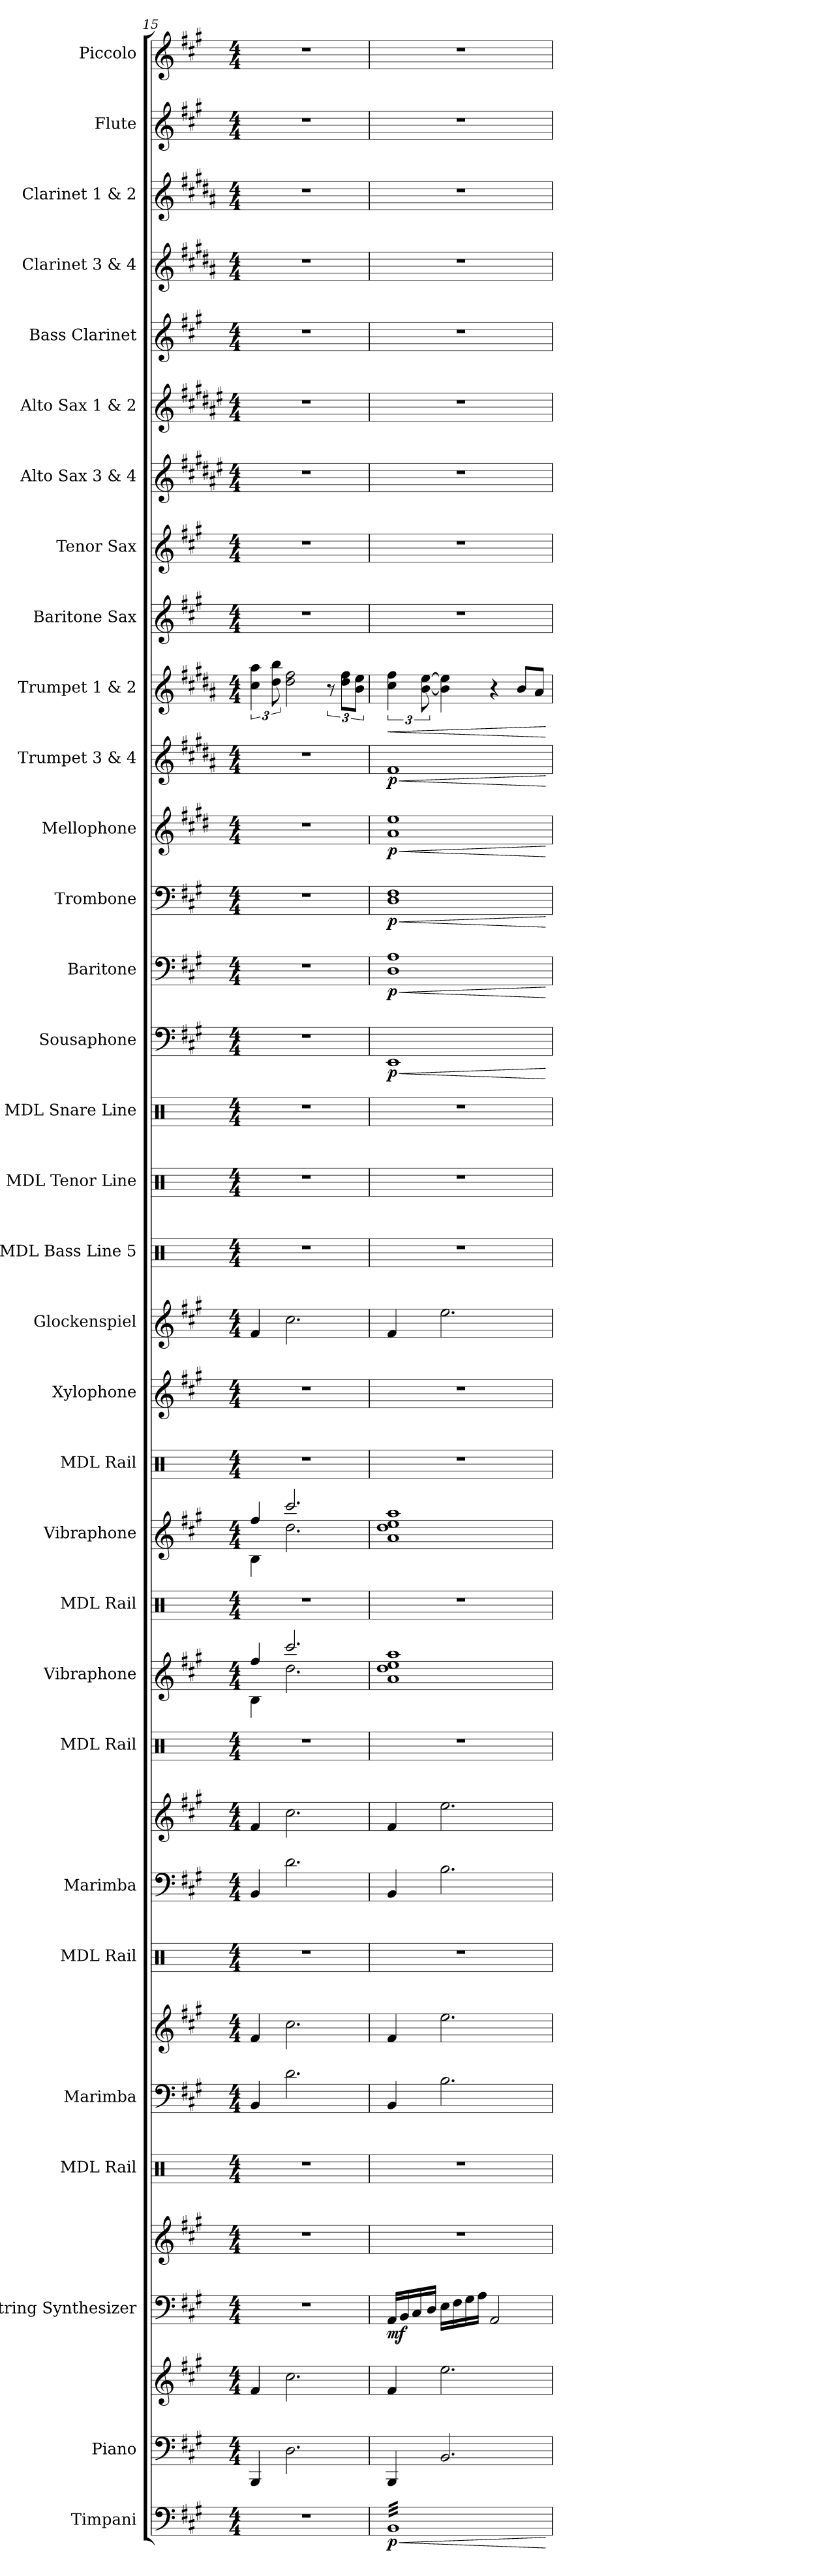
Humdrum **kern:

**kern	**dynam	**kern	**kern	**kern	**kern	**dynam	**kern	**kern	**kern	**kern	**kern	**kern	**kern	**kern	**kern	**kern	**kern	**kern	**kern	**kern	**kern	**kern	**kern	**dynam	**kern	**dynam	**kern	**dynam	**kern	**dynam	**kern	**dynam	**kern	**dynam	**kern	**kern	**kern	**kern	**kern	**kern	**kern	**kern	**kern
*part32	*part32	*part31	*part31	*part30	*part30	*part30	*part29	*part28	*part28	*part27	*part26	*part26	*part25	*part24	*part23	*part22	*part21	*part20	*part19	*part18	*part17	*part16	*part15	*part15	*part14	*part14	*part13	*part13	*part12	*part12	*part11	*part11	*part10	*part10	*part9	*part8	*part7	*part6	*part5	*part4	*part3	*part2	*part1
*staff36	*staff36	*staff35	*staff34	*staff33	*staff32	*staff32/33	*staff31	*staff30	*staff29	*staff28	*staff27	*staff26	*staff25	*staff24	*staff23	*staff22	*staff21	*staff20	*staff19	*staff18	*staff17	*staff16	*staff15	*staff15	*staff14	*staff14	*staff13	*staff13	*staff12	*staff12	*staff11	*staff11	*staff10	*staff10	*staff9	*staff8	*staff7	*staff6	*staff5	*staff4	*staff3	*staff2	*staff1
*I"Timpani	*	*I"Piano	*	*I"String Synthesizer	*	*	*I"MDL Rail	*I"Marimba	*	*I"MDL Rail	*I"Marimba	*	*I"MDL Rail	*I"Vibraphone	*I"MDL Rail	*I"Vibraphone	*I"MDL Rail	*I"Xylophone	*I"Glockenspiel	*I"MDL Bass Line 5	*I"MDL Tenor Line	*I"MDL Snare Line	*I"Sousaphone	*	*I"Baritone	*	*I"Trombone	*	*I"Mellophone	*	*I"Trumpet 3 &amp; 4	*	*I"Trumpet 1 &amp; 2	*	*I"Baritone Sax	*I"Tenor Sax	*I"Alto Sax 3 &amp; 4	*I"Alto Sax 1 &amp; 2	*I"Bass Clarinet	*I"Clarinet 3 &amp; 4	*I"Clarinet 1 &amp; 2	*I"Flute	*I"Piccolo
*I'Timp.	*	*I'Pno.	*	*I'Synth.	*	*	*I'RL.	*I'Mrm.	*	*I'RL.	*I'Mrm.	*	*I'RL.	*I'Vib.	*I'RL.	*I'Vib.	*I'RL.	*I'Xyl.	*I'Glk.	*I'B. L.	*I'T. L.	*I'S. L.	*	*	*I'Btn.	*	*I'Tbn.	*	*I'Mph.	*	*I'Tpt. 3&amp;4	*	*I'Tpt. 1&amp;2	*	*I'Bari. Sax.	*I'T. Sax.	*I'A. Sax. 3&amp;4	*I'A. Sax. 1&amp;2	*I'B. Cl.	*I'Cl. 3&amp;4	*I'Cl. 1&amp;2	*I'Fl.	*I'Picc.
*clefF4	*	*clefF4	*clefG2	*clefF4	*clefG2	*	*clefX	*clefF4	*clefG2	*clefX	*clefF4	*clefG2	*clefX	*clefG2	*clefX	*clefG2	*clefX	*clefG2	*clefG2	*clefX	*clefX	*clefX	*clefF4	*	*clefF4	*	*clefF4	*	*clefG2	*	*clefG2	*	*clefG2	*	*clefG2	*clefG2	*clefG2	*clefG2	*clefG2	*clefG2	*clefG2	*clefG2	*clefG2
*	*	*	*	*	*	*	*	*	*	*	*	*	*	*	*	*	*	*ITrd-7c-12	*ITrd-14c-24	*	*	*	*	*	*	*	*	*	*ITrd4c7	*	*ITrd1c2	*	*ITrd1c2	*	*ITrd12c21	*ITrd8c14	*ITrd5c9	*ITrd5c9	*ITrd8c14	*ITrd1c2	*ITrd1c2	*	*ITrd-7c-12
*k[f#c#g#]	*	*k[f#c#g#]	*k[f#c#g#]	*k[f#c#g#]	*k[f#c#g#]	*	*k[]	*k[f#c#g#]	*k[f#c#g#]	*k[]	*k[f#c#g#]	*k[f#c#g#]	*k[]	*k[f#c#g#]	*k[]	*k[f#c#g#]	*k[]	*k[f#c#g#]	*k[f#c#g#]	*k[]	*k[]	*k[]	*k[f#c#g#]	*	*k[f#c#g#]	*	*k[f#c#g#]	*	*k[f#c#g#]	*	*k[f#c#g#]	*	*k[f#c#g#]	*	*k[f#c#g#]	*k[f#c#g#]	*k[f#c#g#]	*k[f#c#g#]	*k[f#c#g#]	*k[f#c#g#]	*k[f#c#g#]	*k[f#c#g#]	*k[f#c#g#]
*M4/4	*	*M4/4	*M4/4	*M4/4	*M4/4	*	*M4/4	*M4/4	*M4/4	*M4/4	*M4/4	*M4/4	*M4/4	*M4/4	*M4/4	*M4/4	*M4/4	*M4/4	*M4/4	*M4/4	*M4/4	*M4/4	*M4/4	*	*M4/4	*	*M4/4	*	*M4/4	*	*M4/4	*	*M4/4	*	*M4/4	*M4/4	*M4/4	*M4/4	*M4/4	*M4/4	*M4/4	*M4/4	*M4/4
=15	=15	=15	=15	=15	=15	=15	=15	=15	=15	=15	=15	=15	=15	=15	=15	=15	=15	=15	=15	=15	=15	=15	=15	=15	=15	=15	=15	=15	=15	=15	=15	=15	=15	=15	=15	=15	=15	=15	=15	=15	=15	=15	=15
*	*	*	*	*	*	*	*	*	*	*	*	*	*	*^	*	*^	*	*	*	*	*	*	*	*	*	*	*	*	*	*	*	*	*	*	*	*	*	*	*	*	*	*	*
1r	.	4BBB/	4f#/	1r	1r	.	1r	4BB/	4f#/	1r	4BB/	4f#/	1r	4ff#/	4B\	1r	4ff#/	4B\	1r	1r	4fff#/	1r	1r	1r	1r	.	1r	.	1r	.	1r	.	1r	.	6b\ 6gg#\	.	1r	1r	1r	1r	1r	1r	1r	1r	1r
.	.	.	.	.	.	.	.	.	.	.	.	.	.	.	.	.	.	.	.	.	.	.	.	.	.	.	.	.	.	.	.	.	.	.	12cc#\ 12aa\	.	.	.	.	.	.	.	.	.	.
.	.	2.D\	2.cc#\	.	.	.	.	2.d\	2.cc#\	.	2.d\	2.cc#\	.	2.ccc#/	2.dd\	.	2.ccc#/	2.dd\	.	.	2.cccc#\	.	.	.	.	.	.	.	.	.	.	.	.	.	2cc#\ 2ee\	.	.	.	.	.	.	.	.	.	.
.	.	.	.	.	.	.	.	.	.	.	.	.	.	.	.	.	.	.	.	.	.	.	.	.	.	.	.	.	.	.	.	.	.	.	12r	.	.	.	.	.	.	.	.	.	.
.	.	.	.	.	.	.	.	.	.	.	.	.	.	.	.	.	.	.	.	.	.	.	.	.	.	.	.	.	.	.	.	.	.	.	12cc#\ 12ee\L	.	.	.	.	.	.	.	.	.	.
.	.	.	.	.	.	.	.	.	.	.	.	.	.	.	.	.	.	.	.	.	.	.	.	.	.	.	.	.	.	.	.	.	.	.	12a\ 12dd\J	.	.	.	.	.	.	.	.	.	.
*	*	*	*	*	*	*	*	*	*	*	*	*	*	*v	*v	*	*v	*v	*	*	*	*	*	*	*	*	*	*	*	*	*	*	*	*	*	*	*	*	*	*	*	*	*	*	*
!!LO:PB:g=z
=16	=16	=16	=16	=16	=16	=16	=16	=16	=16	=16	=16	=16	=16	=16	=16	=16	=16	=16	=16	=16	=16	=16	=16	=16	=16	=16	=16	=16	=16	=16	=16	=16	=16	=16	=16	=16	=16	=16	=16	=16	=16	=16	=16
!	!LO:HP:b	!	!	!	!	!	!	!	!	!	!	!	!	!	!	!	!	!	!	!	!	!	!	!LO:HP:b	!	!LO:HP:b	!	!LO:HP:b	!	!LO:HP:b	!	!LO:HP:b	!	!LO:HP:b	!	!	!	!	!	!	!	!	!
!	!LO:DY:n=1:b	!	!	!	!	!LO:DY:b=2	!	!	!	!	!	!	!	!	!	!	!	!	!	!	!	!	!	!LO:DY:n=1:b	!	!LO:DY:n=1:b	!	!LO:DY:n=1:b	!	!LO:DY:n=1:b	!	!LO:DY:n=1:b	!	!	!	!	!	!	!	!	!	!	!
*tremolo	*	*	*	*	*	*	*	*	*	*	*	*	*	*	*	*	*	*	*	*	*	*	*	*	*	*	*	*	*	*	*	*	*	*	*	*	*	*	*	*	*	*	*
32BBLLL	< p	4BBB/	4f#/	16AA/LL	1r	mf	1r	4BB/	4f#/	1r	4BB/	4f#/	1r	1a 1dd 1ee 1aa	1r	1a 1dd 1ee 1aa	1r	1r	4fff#/	1r	1r	1r	1EE	< p	1D 1A	< p	1D 1F#	< p	1d 1a	< p	1e	< p	6b\ 6ee\	<	1r	1r	1r	1r	1r	1r	1r	1r	1r
32BB	.	.	.	.	.	.	.	.	.	.	.	.	.	.	.	.	.	.	.	.	.	.	.	.	.	.	.	.	.	.	.	.	.	.	.	.	.	.	.	.	.	.	.
32BB	.	.	.	16BB/	.	.	.	.	.	.	.	.	.	.	.	.	.	.	.	.	.	.	.	.	.	.	.	.	.	.	.	.	.	.	.	.	.	.	.	.	.	.	.
32BB	.	.	.	.	.	.	.	.	.	.	.	.	.	.	.	.	.	.	.	.	.	.	.	.	.	.	.	.	.	.	.	.	.	.	.	.	.	.	.	.	.	.	.
32BB	.	.	.	16C#/	.	.	.	.	.	.	.	.	.	.	.	.	.	.	.	.	.	.	.	.	.	.	.	.	.	.	.	.	.	.	.	.	.	.	.	.	.	.	.
32BB	.	.	.	.	.	.	.	.	.	.	.	.	.	.	.	.	.	.	.	.	.	.	.	.	.	.	.	.	.	.	.	.	.	.	.	.	.	.	.	.	.	.	.
.	.	.	.	.	.	.	.	.	.	.	.	.	.	.	.	.	.	.	.	.	.	.	.	.	.	.	.	.	.	.	.	.	[12a\ [12dd\	.	.	.	.	.	.	.	.	.	.
32BB	.	.	.	16D/JJ	.	.	.	.	.	.	.	.	.	.	.	.	.	.	.	.	.	.	.	.	.	.	.	.	.	.	.	.	.	.	.	.	.	.	.	.	.	.	.
32BB	.	.	.	.	.	.	.	.	.	.	.	.	.	.	.	.	.	.	.	.	.	.	.	.	.	.	.	.	.	.	.	.	.	.	.	.	.	.	.	.	.	.	.
32BB	.	2.BB/	2.ee\	16E\LL	.	.	.	2.B\	2.ee\	.	2.B\	2.ee\	.	.	.	.	.	.	2.eeee\	.	.	.	.	.	.	.	.	.	.	.	.	.	4a\] 4dd\]	.	.	.	.	.	.	.	.	.	.
32BB	.	.	.	.	.	.	.	.	.	.	.	.	.	.	.	.	.	.	.	.	.	.	.	.	.	.	.	.	.	.	.	.	.	.	.	.	.	.	.	.	.	.	.
32BB	.	.	.	16F#\	.	.	.	.	.	.	.	.	.	.	.	.	.	.	.	.	.	.	.	.	.	.	.	.	.	.	.	.	.	.	.	.	.	.	.	.	.	.	.
32BB	.	.	.	.	.	.	.	.	.	.	.	.	.	.	.	.	.	.	.	.	.	.	.	.	.	.	.	.	.	.	.	.	.	.	.	.	.	.	.	.	.	.	.
32BB	.	.	.	16G#\	.	.	.	.	.	.	.	.	.	.	.	.	.	.	.	.	.	.	.	.	.	.	.	.	.	.	.	.	.	.	.	.	.	.	.	.	.	.	.
32BB	.	.	.	.	.	.	.	.	.	.	.	.	.	.	.	.	.	.	.	.	.	.	.	.	.	.	.	.	.	.	.	.	.	.	.	.	.	.	.	.	.	.	.
32BB	.	.	.	16A\JJ	.	.	.	.	.	.	.	.	.	.	.	.	.	.	.	.	.	.	.	.	.	.	.	.	.	.	.	.	.	.	.	.	.	.	.	.	.	.	.
32BB	.	.	.	.	.	.	.	.	.	.	.	.	.	.	.	.	.	.	.	.	.	.	.	.	.	.	.	.	.	.	.	.	.	.	.	.	.	.	.	.	.	.	.
32BB	.	.	.	2AA/	.	.	.	.	.	.	.	.	.	.	.	.	.	.	.	.	.	.	.	.	.	.	.	.	.	.	.	.	4r	.	.	.	.	.	.	.	.	.	.
32BB	.	.	.	.	.	.	.	.	.	.	.	.	.	.	.	.	.	.	.	.	.	.	.	.	.	.	.	.	.	.	.	.	.	.	.	.	.	.	.	.	.	.	.
32BB	.	.	.	.	.	.	.	.	.	.	.	.	.	.	.	.	.	.	.	.	.	.	.	.	.	.	.	.	.	.	.	.	.	.	.	.	.	.	.	.	.	.	.
32BB	.	.	.	.	.	.	.	.	.	.	.	.	.	.	.	.	.	.	.	.	.	.	.	.	.	.	.	.	.	.	.	.	.	.	.	.	.	.	.	.	.	.	.
32BB	.	.	.	.	.	.	.	.	.	.	.	.	.	.	.	.	.	.	.	.	.	.	.	.	.	.	.	.	.	.	.	.	.	.	.	.	.	.	.	.	.	.	.
32BB	.	.	.	.	.	.	.	.	.	.	.	.	.	.	.	.	.	.	.	.	.	.	.	.	.	.	.	.	.	.	.	.	.	.	.	.	.	.	.	.	.	.	.
32BB	.	.	.	.	.	.	.	.	.	.	.	.	.	.	.	.	.	.	.	.	.	.	.	.	.	.	.	.	.	.	.	.	.	.	.	.	.	.	.	.	.	.	.
32BB	.	.	.	.	.	.	.	.	.	.	.	.	.	.	.	.	.	.	.	.	.	.	.	.	.	.	.	.	.	.	.	.	.	.	.	.	.	.	.	.	.	.	.
32BB	.	.	.	.	.	.	.	.	.	.	.	.	.	.	.	.	.	.	.	.	.	.	.	.	.	.	.	.	.	.	.	.	8a/L	.	.	.	.	.	.	.	.	.	.
32BB	.	.	.	.	.	.	.	.	.	.	.	.	.	.	.	.	.	.	.	.	.	.	.	.	.	.	.	.	.	.	.	.	.	.	.	.	.	.	.	.	.	.	.
32BB	.	.	.	.	.	.	.	.	.	.	.	.	.	.	.	.	.	.	.	.	.	.	.	.	.	.	.	.	.	.	.	.	.	.	.	.	.	.	.	.	.	.	.
32BB	.	.	.	.	.	.	.	.	.	.	.	.	.	.	.	.	.	.	.	.	.	.	.	.	.	.	.	.	.	.	.	.	.	.	.	.	.	.	.	.	.	.	.
32BB	.	.	.	.	.	.	.	.	.	.	.	.	.	.	.	.	.	.	.	.	.	.	.	.	.	.	.	.	.	.	.	.	8g#/J	.	.	.	.	.	.	.	.	.	.
32BB	.	.	.	.	.	.	.	.	.	.	.	.	.	.	.	.	.	.	.	.	.	.	.	.	.	.	.	.	.	.	.	.	.	.	.	.	.	.	.	.	.	.	.
32BB	.	.	.	.	.	.	.	.	.	.	.	.	.	.	.	.	.	.	.	.	.	.	.	.	.	.	.	.	.	.	.	.	.	.	.	.	.	.	.	.	.	.	.
32BBJJJ	.	.	.	.	.	.	.	.	.	.	.	.	.	.	.	.	.	.	.	.	.	.	.	.	.	.	.	.	.	.	.	.	.	.	.	.	.	.	.	.	.	.	.
*Xtremolo	*	*	*	*	*	*	*	*	*	*	*	*	*	*	*	*	*	*	*	*	*	*	*	*	*	*	*	*	*	*	*	*	*	*	*	*	*	*	*	*	*	*	*
.	[	.	.	.	.	.	.	.	.	.	.	.	.	.	.	.	.	.	.	.	.	.	.	[	.	[	.	[	.	[	.	[	.	[	.	.	.	.	.	.	.	.	.
=	=	=	=	=	=	=	=	=	=	=	=	=	=	=	=	=	=	=	=	=	=	=	=	=	=	=	=	=	=	=	=	=	=	=	=	=	=	=	=	=	=	=	=
*-	*-	*-	*-	*-	*-	*-	*-	*-	*-	*-	*-	*-	*-	*-	*-	*-	*-	*-	*-	*-	*-	*-	*-	*-	*-	*-	*-	*-	*-	*-	*-	*-	*-	*-	*-	*-	*-	*-	*-	*-	*-	*-	*-
